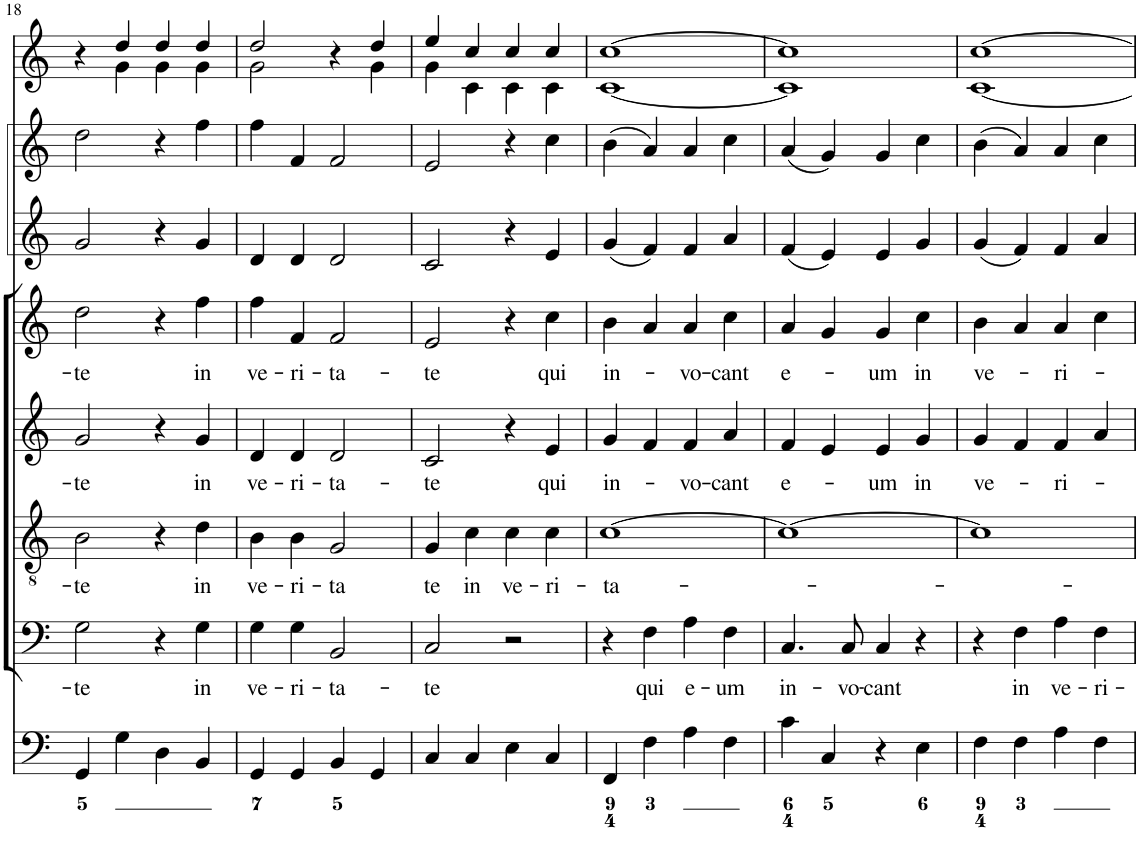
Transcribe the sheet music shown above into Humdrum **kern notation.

**kern	**kern	**text	**kern	**text	**kern	**text	**kern	**text	**kern	**kern	**kern
*part8	*part7	*part7	*part6	*part6	*part5	*part5	*part4	*part4	*part3	*part2	*part1
*staff8	*staff7	*staff7	*staff6	*staff6	*staff5	*staff5	*staff4	*staff4	*staff3	*staff2	*staff1
*I"Organ	*I"Voice	*	*I"Tenor	*	*I"Alto	*	*I"Voice	*	*I"Violino 2	*I"Violino 1	*I"Clarini  in C
*	*	*	*	*	*	*	*	*	*I'Vln	*I'Vln	*
!!LO:PB:g=z
*clefF4	*clefF4	*	*clefGv2	*	*clefG2	*	*clefG2	*	*clefG2	*clefG2	*clefG2
*k[]	*k[]	*	*k[]	*	*k[]	*	*k[]	*	*k[]	*k[]	*k[]
*M2/2	*M2/2	*	*M2/2	*	*M2/2	*	*M2/2	*	*M2/2	*M2/2	*M2/2
*met(c|)	*met(c|)	*	*met(c|)	*	*met(c|)	*	*met(c|)	*	*met(c|)	*met(c|)	*met(c|)
=18	=18	=18	=18	=18	=18	=18	=18	=18	=18	=18	=18
!	!	!LO:LY:b	!	!LO:LY:b	!	!LO:LY:b	!	!LO:LY:b	!	!	!
*	*	*	*	*	*	*	*	*	*	*	*^
4GG/	2G\	-te	2B\	-te	2g/	-te	2dd\	-te	2g/	2dd\	4r	4ryy
4G\	.	.	.	.	.	.	.	.	.	.	4dd/	4g\
4D\	4r	.	4r	.	4r	.	4r	.	4r	4r	4dd/	4g\
!	!	!LO:LY:b	!	!LO:LY:b	!	!LO:LY:b	!	!LO:LY:b	!	!	!	!
4BB/	4G\	in	4d\	in	4g/	in	4ff\	in	4g/	4ff\	4dd/	4g\
=19	=19	=19	=19	=19	=19	=19	=19	=19	=19	=19	=19	=19
!	!	!LO:LY:b	!	!LO:LY:b	!	!LO:LY:b	!	!LO:LY:b	!	!	!	!
4GG/	4G\	ve-	4B\	ve-	4d/	ve-	4ff\	ve-	4d/	4ff\	2dd/	2g\
!	!	!LO:LY:b	!	!LO:LY:b	!	!LO:LY:b	!	!LO:LY:b	!	!	!	!
4GG/	4G\	-ri-	4B\	-ri-	4d/	-ri-	4f/	-ri-	4d/	4f/	.	.
!	!	!LO:LY:b	!	!LO:LY:b	!	!LO:LY:b	!	!LO:LY:b	!	!	!	!
4BB/	2BB/	-ta-	2G/	-ta	2d/	-ta-	2f/	-ta-	2d/	2f/	4r	4ryy
4GG/	.	.	.	.	.	.	.	.	.	.	4dd/	4g\
=20	=20	=20	=20	=20	=20	=20	=20	=20	=20	=20	=20	=20
!	!	!LO:LY:b	!	!LO:LY:b	!	!LO:LY:b	!	!LO:LY:b	!	!	!	!
4C/	2C/	-te	4G/	te	2c/	-te	2e/	-te	2c/	2e/	4ee/	4g\
!	!	!	!	!LO:LY:b	!	!	!	!	!	!	!	!
4C/	.	.	4c\	in	.	.	.	.	.	.	4cc/	4c\
!	!	!	!	!LO:LY:b	!	!	!	!	!	!	!	!
4E\	2r	.	4c\	ve-	4r	.	4r	.	4r	4r	4cc/	4c\
!	!	!	!	!LO:LY:b	!	!LO:LY:b	!	!LO:LY:b	!	!	!	!
4C/	.	.	4c\	-ri-	4e/	qui	4cc\	qui	4e/	4cc\	4cc/	4c\
=21	=21	=21	=21	=21	=21	=21	=21	=21	=21	=21	=21	=21
!	!	!	!	!LO:LY:b	!	!LO:LY:b	!	!LO:LY:b	!	!	!	!
4FF/	4r	.	[1c	-ta-	4g/	in-	4b\	in-	(4g/	(4b\	[1cc	[1c
!	!	!LO:LY:b	!	!	!	!	!	!	!	!	!	!
4F\	4F\	qui	.	.	4f/	.	4a/	.	4f/)	4a/)	.	.
!	!	!LO:LY:b	!	!	!	!LO:LY:b	!	!LO:LY:b	!	!	!	!
4A\	4A\	e-	.	.	4f/	-vo-	4a/	-vo-	4f/	4a/	.	.
!	!	!LO:LY:b	!	!	!	!LO:LY:b	!	!LO:LY:b	!	!	!	!
4F\	4F\	-um	.	.	4a/	-cant	4cc\	-cant	4a/	4cc\	.	.
=22	=22	=22	=22	=22	=22	=22	=22	=22	=22	=22	=22	=22
!	!	!LO:LY:b	!	!	!	!LO:LY:b	!	!LO:LY:b	!	!	!	!
4c\	4.C/	in-	1c_	.	4f/	e-	4a/	e-	(4f/	(4a/	1cc]	1c]
4C/	.	.	.	.	4e/	.	4g/	.	4e/)	4g/)	.	.
!	!	!LO:LY:b	!	!	!	!	!	!	!	!	!	!
.	8C/	-vo-	.	.	.	.	.	.	.	.	.	.
!	!	!LO:LY:b	!	!	!	!LO:LY:b	!	!LO:LY:b	!	!	!	!
4r	4C/	-cant	.	.	4e/	-um	4g/	-um	4e/	4g/	.	.
!	!	!	!	!	!	!LO:LY:b	!	!LO:LY:b	!	!	!	!
4E\	4r	.	.	.	4g/	in	4cc\	in	4g/	4cc\	.	.
=23	=23	=23	=23	=23	=23	=23	=23	=23	=23	=23	=23	=23
!	!	!	!	!	!	!LO:LY:b	!	!LO:LY:b	!	!	!	!
4F\	4r	.	1c]	.	4g/	ve-	4b\	ve-	(4g/	(4b\	[1cc	[1c
!	!	!LO:LY:b	!	!	!	!	!	!	!	!	!	!
4F\	4F\	in	.	.	4f/	.	4a/	.	4f/)	4a/)	.	.
!	!	!LO:LY:b	!	!	!	!LO:LY:b	!	!LO:LY:b	!	!	!	!
4A\	4A\	ve-	.	.	4f/	ri-	4a/	-ri-	4f/	4a/	.	.
!	!	!LO:LY:b	!	!	!	!	!	!	!	!	!	!
4F\	4F\	-ri-	.	.	4a/	.	4cc\	.	4a/	4cc\	.	.
*	*	*	*	*	*	*	*	*	*	*	*v	*v
=	=	=	=	=	=	=	=	=	=	=	=
*-	*-	*-	*-	*-	*-	*-	*-	*-	*-	*-	*-
